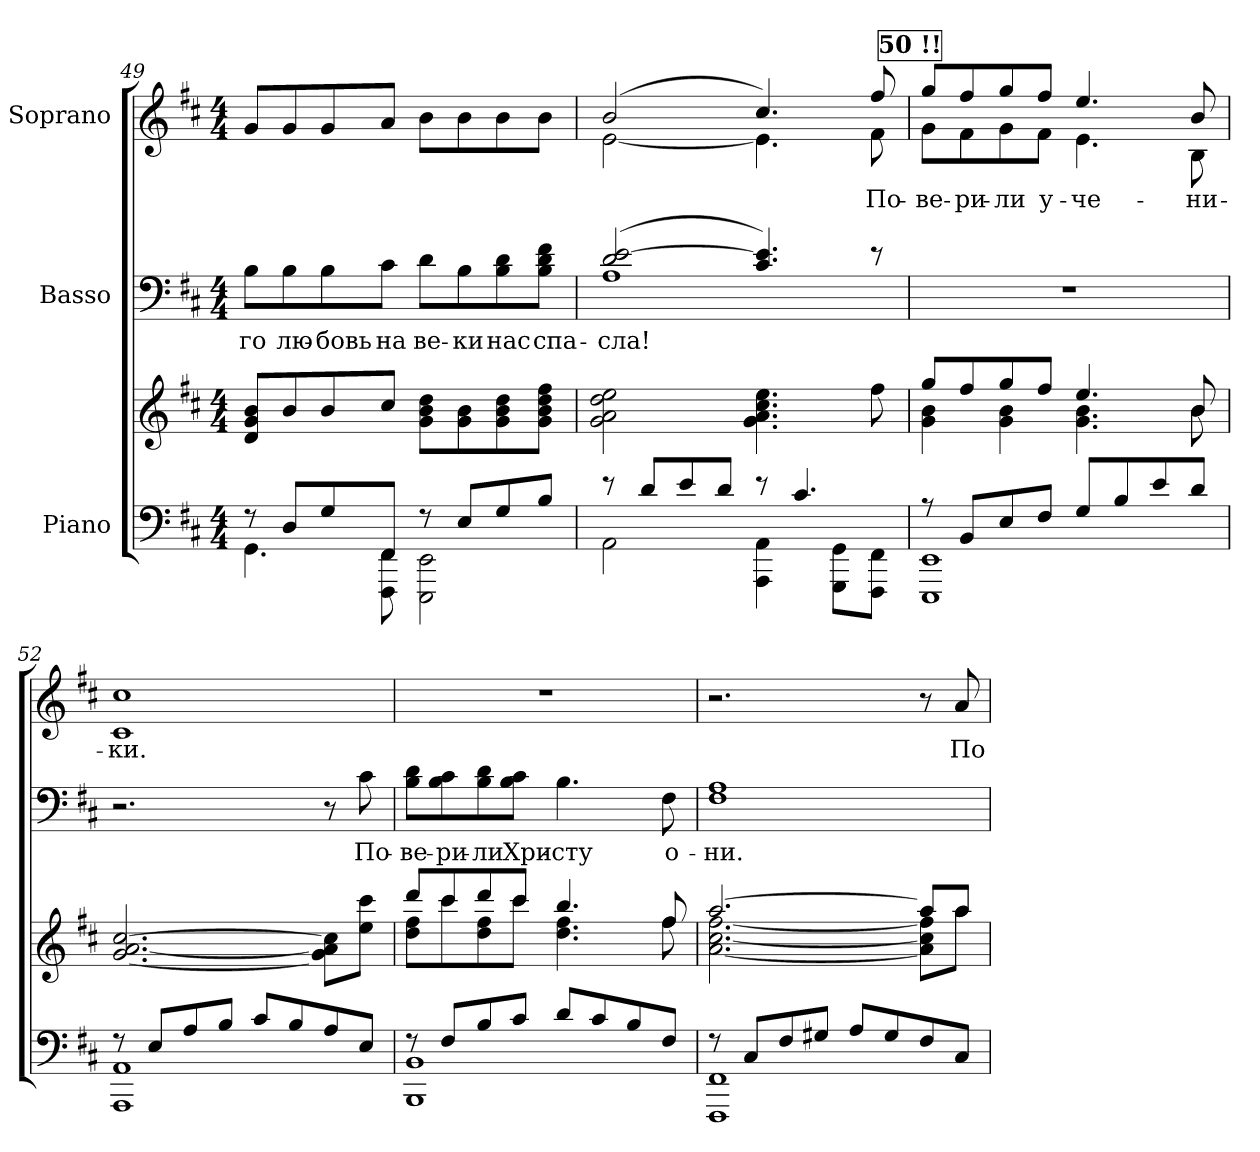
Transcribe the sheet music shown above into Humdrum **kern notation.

**kern	**kern	**kern	**text	**kern	**text
*part3	*part3	*part2	*part2	*part1	*part1
*staff4	*staff3	*staff2	*staff2	*staff1	*staff1
*I"Piano	*	*I"Basso	*	*I"Soprano	*
*clefF4	*clefG2	*clefF4	*	*clefG2	*
*k[f#c#]	*k[f#c#]	*k[f#c#]	*	*k[f#c#]	*
*D:	*D:	*D:	*	*D:	*
*M4/4	*M4/4	*M4/4	*	*M4/4	*
=49	=49	=49	=49	=49	=49
*^	*	*	*	*	*
!	!	!	!	!LO:LY:a:color=#000000	!	!
8r	4.GGi\	8di/ 8gi 8biL	8Bi\L	-го	8gi/L	.
!	!	!	!	!LO:LY:a:color=#000000	!	!
8Di/L	.	8bi/	8Bi\	лю-	8gi/	.
!	!	!	!	!LO:LY:a:color=#000000	!	!
8Gi/	.	8bi/	8Bi\	-бовь	8gi/	.
!	!	!	!	!LO:LY:a:color=#000000	!	!
8FF#i/J	8FFF#i\ 8FF#i	8cc#i/J	8c#i\J	на	8ai/J	.
!	!	!	!	!LO:LY:a:color=#000000	!	!
8r	2EEEi\ 2EEi	8gi\ 8bi 8ddiL	8di\L	ве-	8bi\L	.
!	!	!	!	!LO:LY:a:color=#000000	!	!
8Ei/L	.	8gi\ 8bi	8Bi\	-ки	8bi\	.
!	!	!	!	!LO:LY:a:color=#000000	!	!
8Gi/	.	8gi\ 8bi 8ddi	8Bi\ 8di	нас	8bi\	.
!	!	!	!	!LO:LY:a:color=#000000	!	!
8Bi/J	.	8gi\ 8bi 8ddi 8ff#iJ	8Bi\ 8di 8f#iJ	спа-	8bi\J	.
=50	=50	=50	=50	=50	=50	=50
*	*	*	*^	*	*	*
!	!	!	!	!	!LO:LY:a:color=#000000	!	!
*	*	*	*	*	*	*^	*
8r	2AAi\	2gi\ 2ai 2ddi 2eei	(2di/ [>2ei	1Ai	-сла!	(2bi/	[<2ei\	.
8di/L	.	.	.	.	.	.	.	.
8ei/	.	.	.	.	.	.	.	.
8di/J	.	.	.	.	.	.	.	.
8r	4AAAi\ 4AAi	4.gi\ 4.ai 4.cc#i 4.eei	4.c#i/ 4.ei])	.	.	4.cc#i/)	4.ei\]	.
4.c#i/	.	.	.	.	.	.	.	.
.	8GGGi\ 8GGiL	.	.	.	.	.	.	.
!	!	!	!	!	!	!	!	!LO:LY:b:color=#000000
.	8FFF#i\ 8FF#iJ	8ff#i\	8r	.	.	8ff#i/	8f#i\	По-
*	*	*	*v	*v	*	*	*	*
!!LO:REH:place=s1:B:color=#000000:enc=box:fs=12.5566:t=50	!!
=51	=51	=51	=51	=51	=51	=51	=51
*	*	*^	*	*	*	*	*
!	!	!	!	!	!	!	!	!LO:LY:b:color=#000000
8r	1EEEi 1EEi	8ggi/L	4gi\ 4bi	1r	.	8ggi/L	8gi\L	-ве-
!	!	!	!	!	!	!	!	!LO:LY:b:color=#000000
8BBi/L	.	8ff#i/	.	.	.	8ff#i/	8f#i\	-ри-
!	!	!	!	!	!	!	!	!LO:LY:b:color=#000000
8Ei/	.	8ggi/	4gi\ 4bi	.	.	8ggi/	8gi\	-ли
!	!	!	!	!	!	!	!	!LO:LY:b:color=#000000
8F#i/J	.	8ff#i/J	.	.	.	8ff#i/J	8f#i\J	у-
!	!	!	!	!	!	!	!	!LO:LY:b:color=#000000
8Gi/L	.	4.eei/	4.gi\ 4.bi	.	.	4.eei/	4.ei\	-че-
8Bi/	.	.	.	.	.	.	.	.
8ei/	.	.	.	.	.	.	.	.
!	!	!	!	!	!	!	!	!LO:LY:b:color=#000000
8di/J	.	8bi/	8bi\	.	.	8bi/	8Bi\	-ни-
*	*	*v	*v	*	*	*	*	*
!!LO:PB:g=z	!!
=52	=52	=52	=52	=52	=52	=52	=52
*	*	*^	*	*	*	*	*
!	!	!	!	!	!	!	!	!LO:LY:b:color=#000000
*	*	*v	*v	*	*	*	*	*
8r	1AAAi 1AAi	[<2.gi/ [>2.ai [>2.cc#i	2.r	.	1cc#i	1c#i	-ки.
8Ei/L	.	.	.	.	.	.	.
8Ai/	.	.	.	.	.	.	.
8Bi/J	.	.	.	.	.	.	.
8c#i/L	.	.	.	.	.	.	.
8Bi/	.	.	.	.	.	.	.
8Ai/	.	8gi\] 8ai] 8cc#i]L	8r	.	.	.	.
!	!	!	!	!LO:LY:a:color=#000000	!	!	!
8Ei/J	.	8eei\ 8ccc#iJ	8c#i\	По-	.	.	.
*	*	*	*	*	*v	*v	*
=53	=53	=53	=53	=53	=53	=53
*	*	*^	*	*	*	*
!	!	!	!	!	!LO:LY:a:color=#000000	!	!
8r	1BBBi 1BBi	8dddi/L	8ddi\ 8ff#iL	8Bi\ 8diL	-ве-	1r	.
!	!	!	!	!	!LO:LY:a:color=#000000	!	!
8F#i/L	.	8ccc#i/	8ccc#i\	8Bi\ 8c#i	-ри-	.	.
!	!	!	!	!	!LO:LY:a:color=#000000	!	!
8Bi/	.	8dddi/	8ddi\ 8ff#i	8Bi\ 8di	-ли	.	.
!	!	!	!	!	!LO:LY:a:color=#000000	!	!
8c#i/J	.	8ccc#i/J	8ccc#i\J	8Bi\ 8c#iJ	Хри-	.	.
!	!	!	!	!	!LO:LY:a:color=#000000	!	!
8di/L	.	4.bbi/	4.ddi\ 4.ff#i	4.Bi\	-сту	.	.
8c#i/	.	.	.	.	.	.	.
8Bi/	.	.	.	.	.	.	.
!	!	!	!	!	!LO:LY:a:color=#000000	!	!
8F#i/J	.	8ff#i/	8ff#i\	8F#i\	о-	.	.
=54	=54	=54	=54	=54	=54	=54	=54
!	!	!	!	!	!LO:LY:a:color=#000000	!	!
8r	1FFF#i 1FF#i	[>2.aai/	[<2.ai\ [<2.cc#i [<2.ff#i	1F#i 1Ai	-ни.	2.r	.
8C#i/L	.	.	.	.	.	.	.
8F#i/	.	.	.	.	.	.	.
8G#Xi/J	.	.	.	.	.	.	.
8Ai/L	.	.	.	.	.	.	.
8G#i/	.	.	.	.	.	.	.
8F#i/	.	8aai/L]	8ai\] 8cc#i] 8ff#i]L	.	.	8r	.
!	!	!	!	!	!	!	!LO:LY:b:color=#000000
8C#i/J	.	8aai/J	8aai\J	.	.	8ai/	По-
*v	*v	*	*	*	*	*	*
*	*v	*v	*	*	*	*
=	=	=	=	=	=
*-	*-	*-	*-	*-	*-
